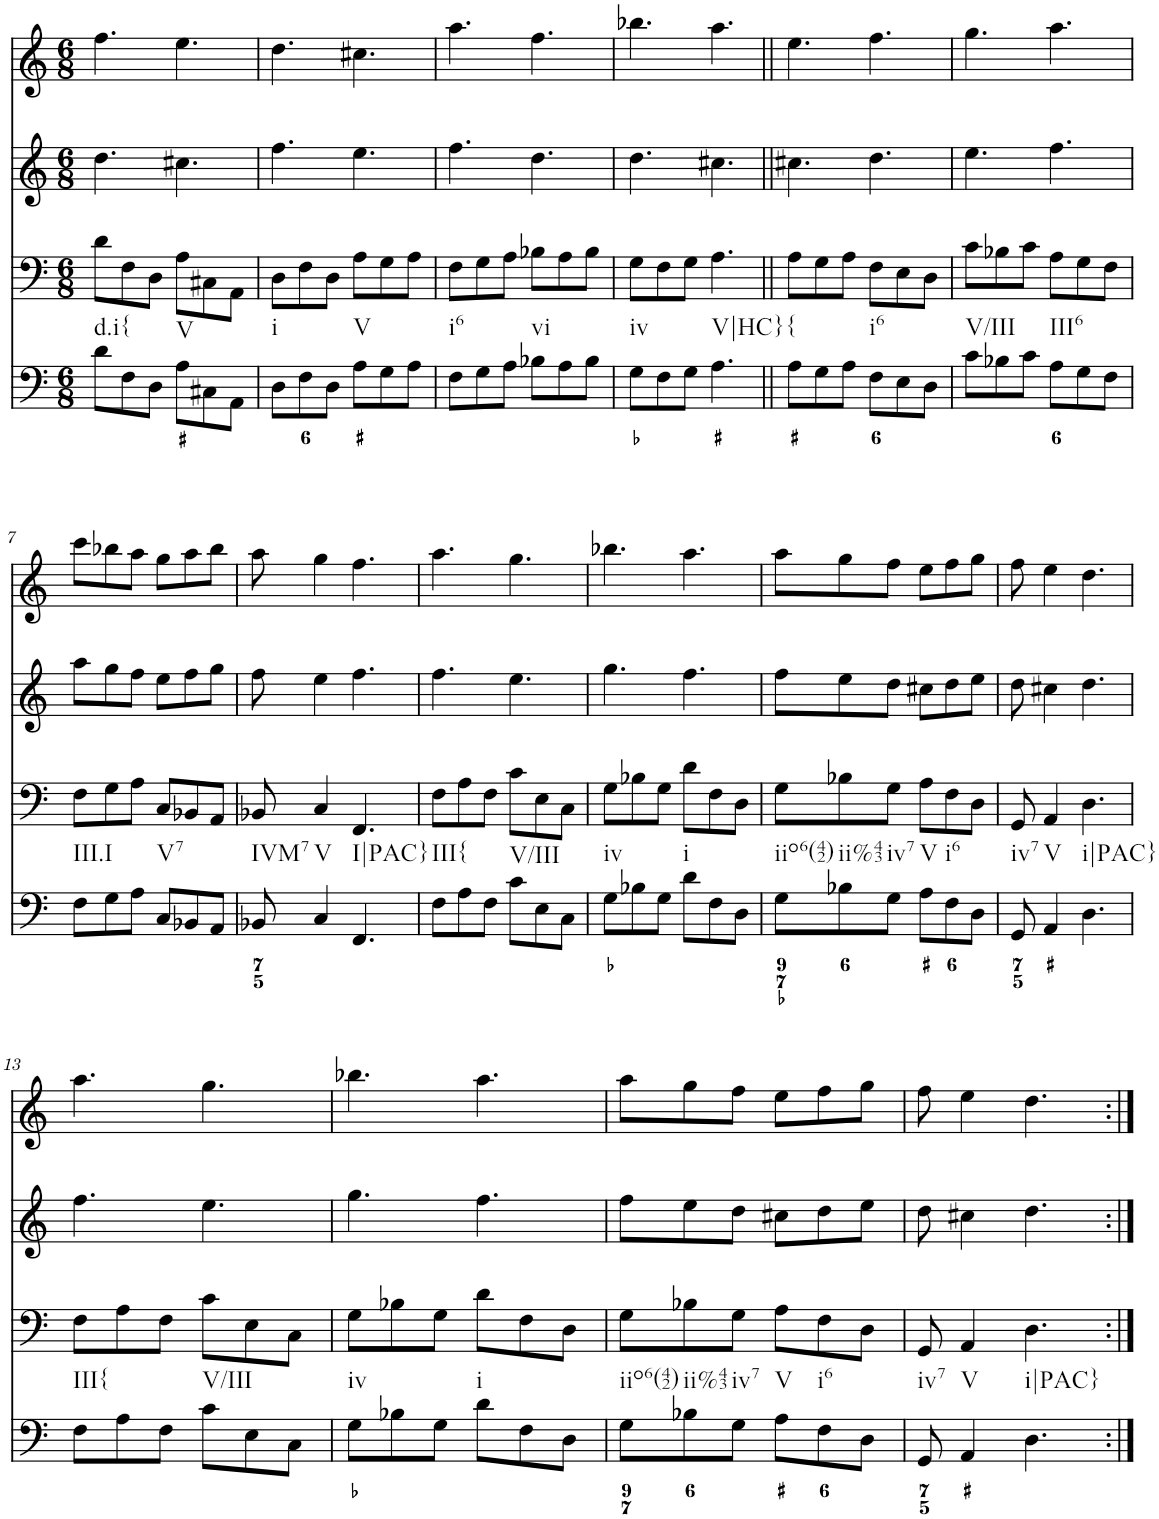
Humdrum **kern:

**kern	**kern	**kern	**kern
*part4	*part3	*part2	*part1
*staff4	*staff3	*staff2	*staff1
*I"Piano	*I"Piano	*I"Piano	*I"Piano
*I'Pno	*I'Pno	*I'Pno	*I'Pno
*clefF4	*clefF4	*clefG2	*clefG2
*k[]	*k[]	*k[]	*k[]
*M6/8	*M6/8	*M6/8	*M6/8
=1	=1	=1	=1
!	!LO:TX:b:t=d.i{	!	!
8d\L	8d\L	4.dd\	4.ff\
8F\	8F\	.	.
8D\J	8D\J	.	.
!	!LO:TX:b:t=V	!	!
8A\L	8A\L	4.cc#X\	4.ee\
8C#X\	8C#X\	.	.
8AA\J	8AA\J	.	.
=2	=2	=2	=2
!	!LO:TX:b:t=i	!	!
8D\L	8D\L	4.ff\	4.dd\
8F\	8F\	.	.
8D\J	8D\J	.	.
!	!LO:TX:b:t=V	!	!
8A\L	8A\L	4.ee\	4.cc#X\
8G\	8G\	.	.
8A\J	8A\J	.	.
=3	=3	=3	=3
!	!LO:TX:b:t=i6	!	!
8F\L	8F\L	4.ff\	4.aa\
8G\	8G\	.	.
8A\J	8A\J	.	.
!	!LO:TX:b:t=vi	!	!
8B-X\L	8B-X\L	4.dd\	4.ff\
8A\	8A\	.	.
8B-\J	8B-\J	.	.
=4	=4	=4	=4
!	!LO:TX:b:t=iv	!	!
8G\L	8G\L	4.dd\	4.bb-X\
8F\	8F\	.	.
8G\J	8G\J	.	.
!	!LO:TX:b:t=V|HC}	!	!
4.A\	4.A\	4.cc#X\	4.aa\
=5||	=5||	=5||	=5||
!	!LO:TX:b:t={	!	!
8A\L	8A\L	4.cc#X\	4.ee\
8G\	8G\	.	.
8A\J	8A\J	.	.
!	!LO:TX:b:t=i6	!	!
8F\L	8F\L	4.dd\	4.ff\
8E\	8E\	.	.
8D\J	8D\J	.	.
=6	=6	=6	=6
!	!LO:TX:b:t=V/III	!	!
8c\L	8c\L	4.ee\	4.gg\
8B-X\	8B-X\	.	.
8c\J	8c\J	.	.
!	!LO:TX:b:t=III6	!	!
8A\L	8A\L	4.ff\	4.aa\
8G\	8G\	.	.
8F\J	8F\J	.	.
!!LO:LB:g=z
=7	=7	=7	=7
!	!LO:TX:b:t=III.I	!	!
8F\L	8F\L	8aa\L	8ccc\L
8G\	8G\	8gg\	8bb-X\
8A\J	8A\J	8ff\J	8aa\J
!	!LO:TX:b:t=V7	!	!
8C/L	8C/L	8ee\L	8gg\L
8BB-X/	8BB-X/	8ff\	8aa\
8AA/J	8AA/J	8gg\J	8bb-\J
=8	=8	=8	=8
!	!LO:TX:b:t=IVM7	!	!
8BB-X/	8BB-X/	8ff\	8aa\
!	!LO:TX:b:t=V	!	!
4C/	4C/	4ee\	4gg\
!	!LO:TX:b:t=I|PAC}	!	!
4.FF/	4.FF/	4.ff\	4.ff\
=9	=9	=9	=9
!	!LO:TX:b:t=III{	!	!
8F\L	8F\L	4.ff\	4.aa\
8A\	8A\	.	.
8F\J	8F\J	.	.
!	!LO:TX:b:t=V/III	!	!
8c\L	8c\L	4.ee\	4.gg\
8E\	8E\	.	.
8C\J	8C\J	.	.
=10	=10	=10	=10
!	!LO:TX:b:t=iv	!	!
8G\L	8G\L	4.gg\	4.bb-X\
8B-X\	8B-X\	.	.
8G\J	8G\J	.	.
!	!LO:TX:b:t=i	!	!
8d\L	8d\L	4.ff\	4.aa\
8F\	8F\	.	.
8D\J	8D\J	.	.
=11	=11	=11	=11
!	!LO:TX:b:t=iio6(42)	!	!
8G\L	8G\L	8ff\L	8aa\L
!	!LO:TX:b:t=ii%43	!	!
8B-X\	8B-X\	8ee\	8gg\
!	!LO:TX:b:t=iv7	!	!
8G\J	8G\J	8dd\J	8ff\J
!	!LO:TX:b:t=V	!	!
8A\L	8A\L	8cc#X\L	8ee\L
!	!LO:TX:b:t=i6	!	!
8F\	8F\	8dd\	8ff\
8D\J	8D\J	8ee\J	8gg\J
=12	=12	=12	=12
!	!LO:TX:b:t=iv7	!	!
8GG/	8GG/	8dd\	8ff\
!	!LO:TX:b:t=V	!	!
4AA/	4AA/	4cc#X\	4ee\
!	!LO:TX:b:t=i|PAC}	!	!
4.D\	4.D\	4.dd\	4.dd\
!!LO:LB:g=z
=13	=13	=13	=13
!	!LO:TX:b:t=III{	!	!
8F\L	8F\L	4.ff\	4.aa\
8A\	8A\	.	.
8F\J	8F\J	.	.
!	!LO:TX:b:t=V/III	!	!
8c\L	8c\L	4.ee\	4.gg\
8E\	8E\	.	.
8C\J	8C\J	.	.
=14	=14	=14	=14
!	!LO:TX:b:t=iv	!	!
8G\L	8G\L	4.gg\	4.bb-X\
8B-X\	8B-X\	.	.
8G\J	8G\J	.	.
!	!LO:TX:b:t=i	!	!
8d\L	8d\L	4.ff\	4.aa\
8F\	8F\	.	.
8D\J	8D\J	.	.
=15	=15	=15	=15
!	!LO:TX:b:t=iio6(42)	!	!
8G\L	8G\L	8ff\L	8aa\L
!	!LO:TX:b:t=ii%43	!	!
8B-X\	8B-X\	8ee\	8gg\
!	!LO:TX:b:t=iv7	!	!
8G\J	8G\J	8dd\J	8ff\J
!	!LO:TX:b:t=V	!	!
8A\L	8A\L	8cc#X\L	8ee\L
!	!LO:TX:b:t=i6	!	!
8F\	8F\	8dd\	8ff\
8D\J	8D\J	8ee\J	8gg\J
=16	=16	=16	=16
!	!LO:TX:b:t=iv7	!	!
8GG/	8GG/	8dd\	8ff\
!	!LO:TX:b:t=V	!	!
4AA/	4AA/	4cc#X\	4ee\
!	!LO:TX:b:t=i|PAC}	!	!
4.D\	4.D\	4.dd\	4.dd\
=:|!	=:|!	=:|!	=:|!
*-	*-	*-	*-
